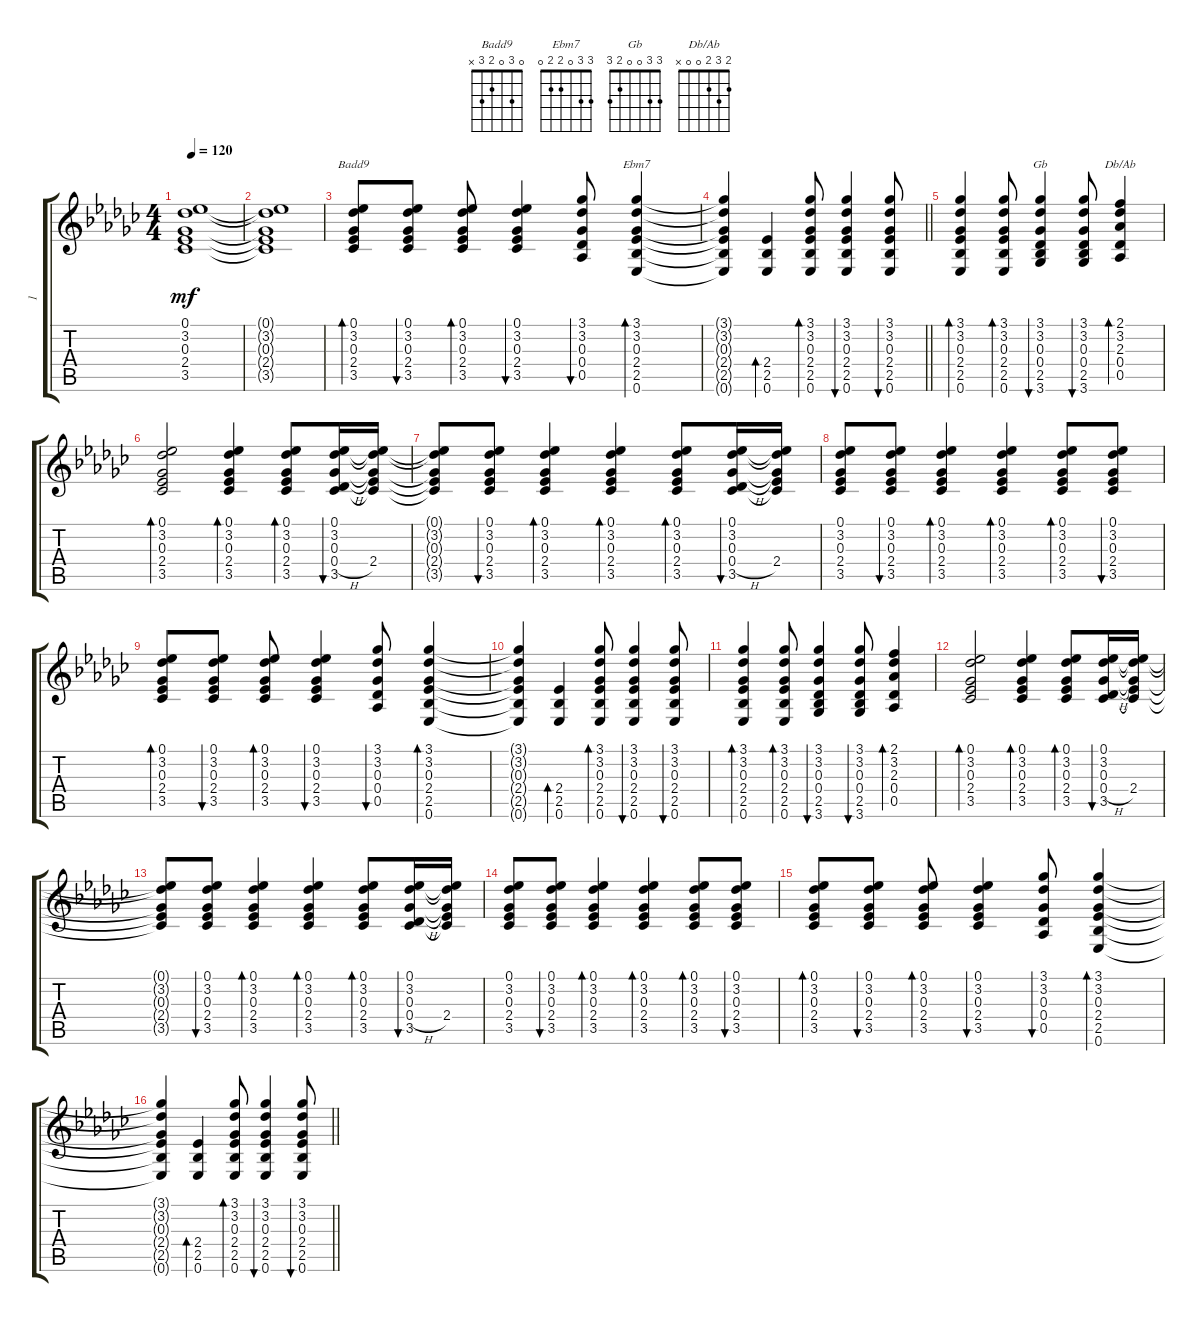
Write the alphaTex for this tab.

\track ("1" "1") {instrument acousticguitarsteel}
\staff {score tabs}
\tuning (Eb4 Bb3 Gb3 Db3 Ab2 Eb2) {hide}
\chord ("Badd9" 0 3 0 2 3 x)
\chord ("Ebm7" 3 3 0 2 2 0)
\chord ("Gb" 3 3 0 0 2 3)
\chord ("Db/Ab" 2 3 2 0 0 x)
\ts (4 4)
\tempo 120
\clef g2
\ks ebminor
(0.1{t} 3.2{t} 0.3{t} 2.4{t} 3.5{t}).1{dy mf} |
(0.1{t} 3.2{t} 0.3{t} 2.4{t} 3.5{t}).1 |
(0.1 3.2 0.3 2.4 3.5).8{bd 30 ch "Badd9"} (0.1 3.2 0.3 2.4 3.5).8{bu 30} (0.1 3.2 0.3 2.4 3.5).8{bd 30} (0.1 3.2 0.3 2.4 3.5).4{bu 30} (3.1 3.2 0.3 0.4 0.5).8{bu 30} (3.1 3.2 0.3 2.4 2.5 0.6).4{bd 30 ch "Ebm7"} |
\barLineRight lightlight
(3.1{t} 3.2{t} 0.3{t} 2.4{t} 2.5{t} 0.6{t}).4 (2.4 2.5 0.6).4{bd 30} (3.1 3.2 0.3 2.4 2.5 0.6).8{bd 30} (3.1 3.2 0.3 2.4 2.5 0.6).4{bu 30} (3.1 3.2 0.3 2.4 2.5 0.6).8{bu 30} |
(3.1 3.2 0.3 2.4 2.5 0.6).4{bd 30} (3.1 3.2 0.3 2.4 2.5 0.6).8{bd 30} (3.1 3.2 0.3 0.4 2.5 3.6).4{bu 30 ch "Gb"} (3.1 3.2 0.3 0.4 2.5 3.6).8{bu 30} (2.1 3.2 2.3 0.4 0.5).4{bd 30 ch "Db/Ab"} |
(0.1 3.2 0.3 2.4 3.5).2{bd 30} (0.1 3.2 0.3 2.4 3.5).4{bd 30} (0.1 3.2 0.3 2.4 3.5).8{bd 30} (0.1 3.2 0.3 0.4{h} 3.5).16{bu 30} (0.1{t} 3.2{t} 0.3{t} 2.4 3.5{t}).16 |
(0.1{t} 3.2{t} 0.3{t} 2.4{t} 3.5{t}).8 (0.1 3.2 0.3 2.4 3.5).8{bu 30} (0.1 3.2 0.3 2.4 3.5).4{bd 30} (0.1 3.2 0.3 2.4 3.5).4{bd 30} (0.1 3.2 0.3 2.4 3.5).8{bd 30} (0.1 3.2 0.3 0.4{h} 3.5).16{bu 30} (0.1{t} 3.2{t} 0.3{t} 2.4 3.5{t}).16 |
(0.1 3.2 0.3 2.4 3.5).8 (0.1 3.2 0.3 2.4 3.5).8{bu 30} (0.1 3.2 0.3 2.4 3.5).4{bd 30} (0.1 3.2 0.3 2.4 3.5).4{bd 30} (0.1 3.2 0.3 2.4 3.5).8{bd 30} (0.1 3.2 0.3 2.4 3.5).8{bu 30} |
(0.1 3.2 0.3 2.4 3.5).8{bd 30} (0.1 3.2 0.3 2.4 3.5).8{bu 30} (0.1 3.2 0.3 2.4 3.5).8{bd 30} (0.1 3.2 0.3 2.4 3.5).4{bu 30} (3.1 3.2 0.3 0.4 0.5).8{bu 30} (3.1 3.2 0.3 2.4 2.5 0.6).4{bd 30} |
(3.1{t} 3.2{t} 0.3{t} 2.4{t} 2.5{t} 0.6{t}).4 (2.4 2.5 0.6).4{bd 30} (3.1 3.2 0.3 2.4 2.5 0.6).8{bd 30} (3.1 3.2 0.3 2.4 2.5 0.6).4{bu 30} (3.1 3.2 0.3 2.4 2.5 0.6).8{bu 30} |
(3.1 3.2 0.3 2.4 2.5 0.6).4{bd 30} (3.1 3.2 0.3 2.4 2.5 0.6).8{bd 30} (3.1 3.2 0.3 0.4 2.5 3.6).4{bu 30} (3.1 3.2 0.3 0.4 2.5 3.6).8{bu 30} (2.1 3.2 2.3 0.4 0.5).4{bd 30} |
(0.1 3.2 0.3 2.4 3.5).2{bd 30} (0.1 3.2 0.3 2.4 3.5).4{bd 30} (0.1 3.2 0.3 2.4 3.5).8{bd 30} (0.1 3.2 0.3 0.4{h} 3.5).16{bu 30} (0.1{t} 3.2{t} 0.3{t} 2.4 3.5{t}).16 |
(0.1{t} 3.2{t} 0.3{t} 2.4{t} 3.5{t}).8 (0.1 3.2 0.3 2.4 3.5).8{bu 30} (0.1 3.2 0.3 2.4 3.5).4{bd 30} (0.1 3.2 0.3 2.4 3.5).4{bd 30} (0.1 3.2 0.3 2.4 3.5).8{bd 30} (0.1 3.2 0.3 0.4{h} 3.5).16{bu 30} (0.1{t} 3.2{t} 0.3{t} 2.4 3.5{t}).16 |
(0.1 3.2 0.3 2.4 3.5).8 (0.1 3.2 0.3 2.4 3.5).8{bu 30} (0.1 3.2 0.3 2.4 3.5).4{bd 30} (0.1 3.2 0.3 2.4 3.5).4{bd 30} (0.1 3.2 0.3 2.4 3.5).8{bd 30} (0.1 3.2 0.3 2.4 3.5).8{bu 30} |
(0.1 3.2 0.3 2.4 3.5).8{bd 30} (0.1 3.2 0.3 2.4 3.5).8{bu 30} (0.1 3.2 0.3 2.4 3.5).8{bd 30} (0.1 3.2 0.3 2.4 3.5).4{bu 30} (3.1 3.2 0.3 0.4 0.5).8{bu 30} (3.1 3.2 0.3 2.4 2.5 0.6).4{bd 30} |
\barLineRight lightlight
(3.1{t} 3.2{t} 0.3{t} 2.4{t} 2.5{t} 0.6{t}).4 (2.4 2.5 0.6).4{bd 30} (3.1 3.2 0.3 2.4 2.5 0.6).8{bd 30} (3.1 3.2 0.3 2.4 2.5 0.6).4{bu 30} (3.1 3.2 0.3 2.4 2.5 0.6).8{bu 30}
